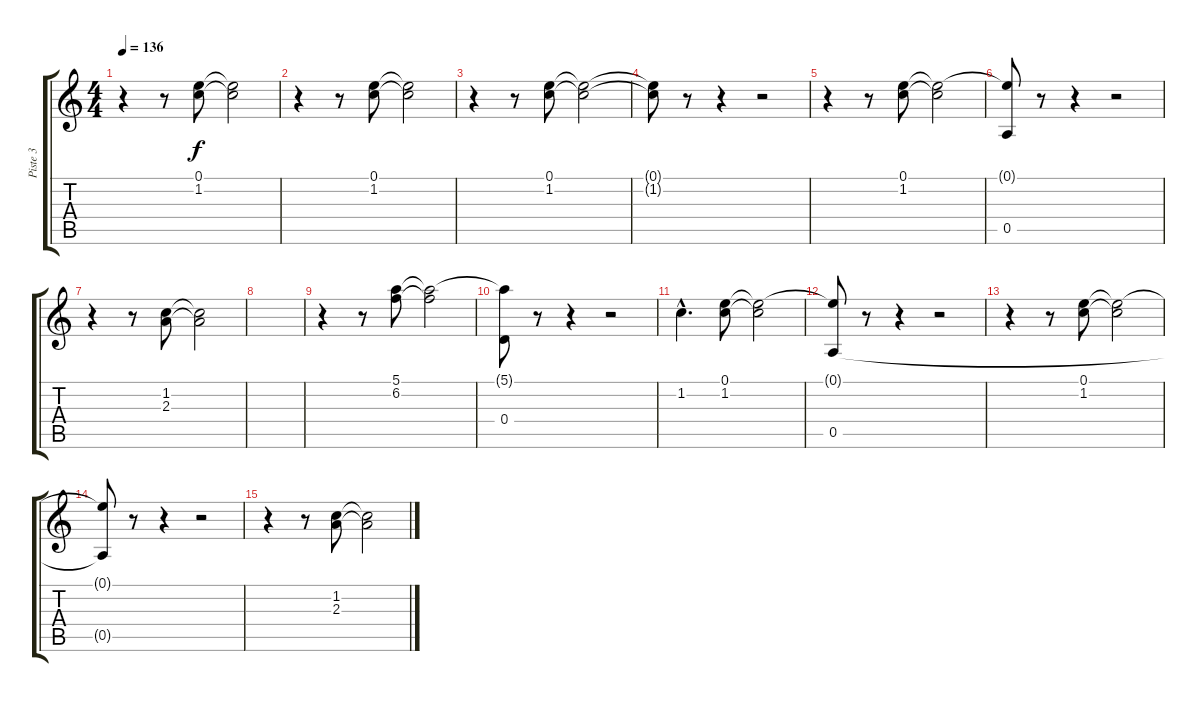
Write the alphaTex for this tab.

\track ("Piste 3" "Piste 3") {instrument acousticguitarnylon}
\staff {score tabs}
\tuning (E4 B3 G3 D3 A2 E2) {hide}
\ts (4 4)
\tempo 136
\clef g2
\ks c
r.4{dy f instrument acousticguitarnylon} r.8 (0.1 1.2).8 (0.1{t} 1.2{t}).2 |
r.4 r.8 (0.1 1.2).8 (0.1{t} 1.2{t}).2 |
r.4 r.8 (0.1 1.2).8 (0.1{t} 1.2{t}).2 |
(0.1{t} 1.2{t}).8 r.8 r.4 r.2 |
r.4 r.8 (0.1 1.2).8 (0.1{t} 1.2{t}).2 |
(0.1{t} 0.5).8 r.8 r.4 r.2 |
r.4 r.8 (1.2 2.3).8 (1.2{t} 2.3{t}).2 |
|
r.4 r.8 (5.1 6.2).8 (5.1{t} 6.2{t}).2 |
(5.1{t} 0.4).8 r.8 r.4 r.2 |
1.2{hac}.4{d} (0.1 1.2).8 (0.1{t} 1.2{t}).2 |
(0.1{t} 0.5).8 r.8 r.4 r.2 |
r.4 r.8 (0.1 1.2).8 (0.1{t} 1.2{t}).2 |
(0.1{t} 0.5{t}).8 r.8 r.4 r.2 |
r.4 r.8 (1.2 2.3).8 (1.2{t} 2.3{t}).2
